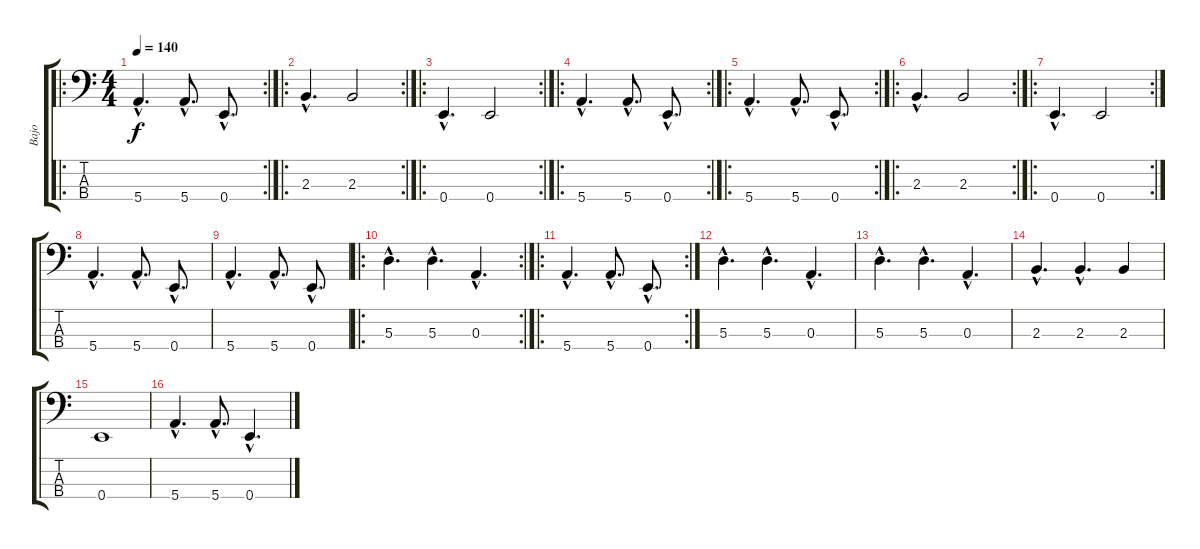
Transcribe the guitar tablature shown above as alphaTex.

\track ("Bajo" "Bajo") {instrument electricbassfinger}
\staff {score tabs}
\tuning (G2 D2 A1 E1) {hide}
\ro
\rc 2
\ts (4 4)
\tempo 140
\clef f4
\ks c
5.4{hac}.4{d dy f} 5.4{hac}.8{d} 0.4{hac}.8{d} |
\ro
\rc 2
2.3{hac}.4{d} 2.3.2 |
\ro
\rc 2
0.4{hac}.4{d} 0.4.2 |
\ro
\rc 2
5.4{hac}.4{d} 5.4{hac}.8{d} 0.4{hac}.8{d} |
\ro
\rc 2
5.4{hac}.4{d} 5.4{hac}.8{d} 0.4{hac}.8{d} |
\ro
\rc 2
2.3{hac}.4{d} 2.3.2 |
\ro
\rc 2
0.4{hac}.4{d} 0.4.2 |
5.4{hac}.4{d} 5.4{hac}.8{d} 0.4{hac}.8{d} |
5.4{hac}.4{d} 5.4{hac}.8{d} 0.4{hac}.8{d} |
\ro
\rc 2
5.3{hac}.4{d} 5.3{hac}.4{d} 0.3{hac}.4{d} |
\ro
\rc 2
5.4{hac}.4{d} 5.4{hac}.8{d} 0.4{hac}.8{d} |
5.3{hac}.4{d} 5.3{hac}.4{d} 0.3{hac}.4{d} |
5.3{hac}.4{d} 5.3{hac}.4{d} 0.3{hac}.4{d} |
2.3{hac}.4{d} 2.3{hac}.4{d} 2.3.4 |
0.4.1 |
5.4{hac}.4{d} 5.4{hac}.8{d} 0.4{hac}.4{d}
